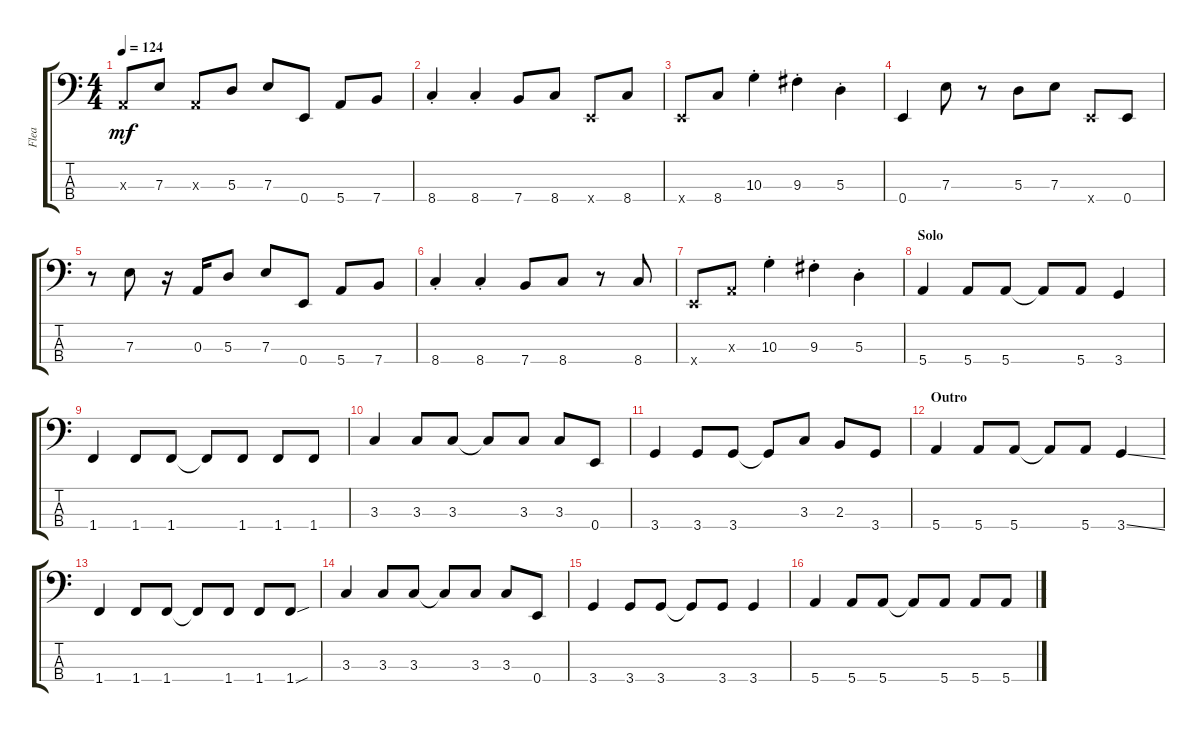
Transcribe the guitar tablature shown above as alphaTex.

\track ("Flea " "Flea ") {instrument electricbassfinger}
\staff {score tabs}
\tuning (G2 D2 A1 E1) {hide}
\ts (4 4)
\tempo 124
\clef f4
\ks c
0.3{x}.8{dy mf} 7.3.8 0.3{x}.8 5.3.8 7.3.8 0.4.8 5.4.8 7.4.8 |
8.4{st}.4 8.4{st}.4 7.4.8 8.4.8 0.4{x}.8 8.4.8 |
0.4{x}.8 8.4.8 10.3{st}.4 9.3{st}.4 5.3{st}.4 |
0.4.4 7.3.8 r.8 5.3.8 7.3.8 0.4{x}.8 0.4.8 |
r.8 7.3.8 r.16 0.3.16 5.3.8 7.3.8 0.4.8 5.4.8 7.4.8 |
8.4{st}.4 8.4{st}.4 7.4.8 8.4.8 r.8 8.4.8 |
0.4{x}.8 0.3{x}.8 10.3{st}.4 9.3{st}.4 5.3{st}.4 |
\section ("" "Solo")
5.4.4 5.4.8 5.4.8 5.4{t}.8 5.4.8 3.4.4 |
1.4.4 1.4.8 1.4.8 1.4{t}.8 1.4.8 1.4.8 1.4.8 |
3.3.4 3.3.8 3.3.8 3.3{t}.8 3.3.8 3.3.8 0.4.8 |
3.4.4 3.4.8 3.4.8 3.4{t}.8 3.3.8 2.3.8 3.4.8 |
\section ("" "Outro")
5.4.4 5.4.8 5.4.8 5.4{t}.8 5.4.8 3.4{ss}.4 |
1.4.4 1.4.8 1.4.8 1.4{t}.8 1.4.8 1.4.8 1.4{sou}.8 |
3.3.4 3.3.8 3.3.8 3.3{t}.8 3.3.8 3.3.8 0.4.8 |
3.4.4 3.4.8 3.4.8 3.4{t}.8 3.4.8 3.4.4 |
5.4.4 5.4.8 5.4.8 5.4{t}.8 5.4.8 5.4.8 5.4.8
